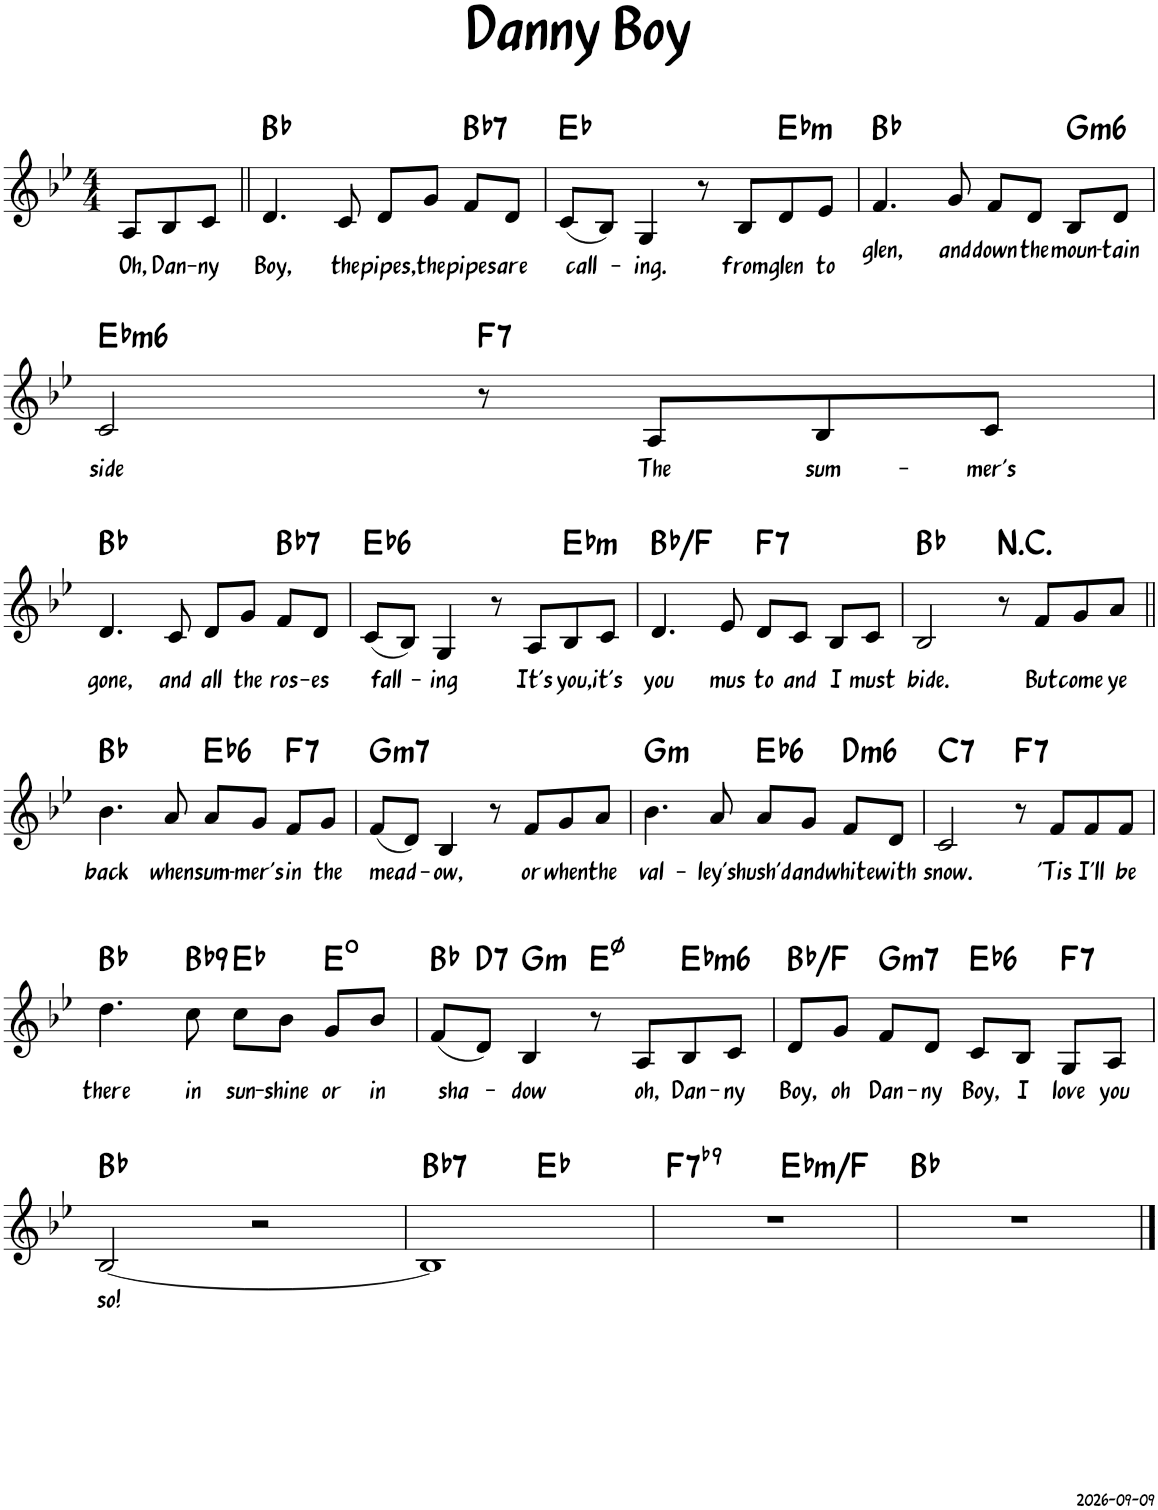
**kern	**text	**harte
*part1	*part1	*part1
*staff1	*staff1	*
*I"Piano	*	*
*I'Pno.	*	*
*clefG2	*	*
*k[b-e-]	*	*
*M4/4	*	*
=1	=1	=1
!	!LO:LY:b	!
8A/L	Oh,	.
!	!LO:LY:b	!
8B-/	Dan-	.
!	!LO:LY:b	!
8c/J	-ny	.
=2||	=2||	=2||
!	!LO:LY:b	!
4.d/	Boy,	Bb:maj
!	!LO:LY:b	!
8c/	the	.
!	!LO:LY:b	!
8d/L	pipes,	.
!	!LO:LY:b	!
8g/J	the	.
!	!LO:LY:b	!LO:H:kt=7
8f/L	pipes	Bb:7
!	!LO:LY:b	!
8d/J	are	.
=3	=3	=3
!	!LO:LY:b	!
(8c/L	call-	Eb:maj
8B-/J)	.	.
!	!LO:LY:b	!
4G/	-ing.	.
8r	.	.
!	!LO:LY:b	!
8B-/L	from	.
!	!LO:LY:b	!LO:H:kt=m
8d/	glen	Eb:min
!	!LO:LY:b	!
8e-/J	to	.
=4	=4	=4
!	!LO:LY:b	!
4.f/	glen,	Bb:maj
!	!LO:LY:b	!
8g/	and	.
!	!LO:LY:b	!
8f/L	down	.
!	!LO:LY:b	!
8d/J	the	.
!	!LO:LY:b	!LO:H:kt=m6
8B-/L	moun-	G:min6
!	!LO:LY:b	!
8d/J	-tain	.
!!LO:LB:g=z
=5	=5	=5
!	!LO:LY:b	!LO:H:kt=m6
2c/	side	Eb:min6
!	!	!LO:H:kt=7
8r	.	F:7
!	!LO:LY:b	!
8A/L	The	.
!	!LO:LY:b	!
8B-/	sum-	.
!	!LO:LY:b	!
8c/J	-mer's	.
!!LO:LB:g=z
=6	=6	=6
!	!LO:LY:b	!
4.d/	gone,	Bb:maj
!	!LO:LY:b	!
8c/	and	.
!	!LO:LY:b	!
8d/L	all	.
!	!LO:LY:b	!
8g/J	the	.
!	!LO:LY:b	!LO:H:kt=7
8f/L	ros-	Bb:7
!	!LO:LY:b	!
8d/J	-es	.
=7	=7	=7
!	!LO:LY:b	!LO:H:kt=6
(8c/L	fall-	Eb:maj6
8B-/J)	.	.
!	!LO:LY:b	!
4G/	-ing	.
8r	.	.
!	!LO:LY:b	!
8A/L	It's	.
!	!LO:LY:b	!LO:H:kt=m
8B-/	you,	Eb:min
!	!LO:LY:b	!
8c/J	it's	.
=8	=8	=8
!	!LO:LY:b	!
4.d/	you	Bb:maj/5
!	!LO:LY:b	!
8e-/	mus	.
!	!LO:LY:b	!LO:H:kt=7
8d/L	to	F:7
!	!LO:LY:b	!
8c/J	and	.
!	!LO:LY:b	!
8B-/L	I	.
!	!LO:LY:b	!
8c/J	must	.
=9	=9	=9
!	!LO:LY:b	!
2B-/	bide.	Bb:maj
!	!	!LO:H:kt=N.C.
8r	.	N
!	!LO:LY:b	!
8f/L	But	.
!	!LO:LY:b	!
8g/	come	.
!	!LO:LY:b	!
8a/J	ye	.
!!LO:LB:g=z
=10||	=10||	=10||
!	!LO:LY:b	!
4.b-\	back	Bb:maj
!	!LO:LY:b	!
8a/	when	.
!	!LO:LY:b	!LO:H:kt=6
8a/L	sum-	Eb:maj6
!	!LO:LY:b	!
8g/J	-mer's	.
!	!LO:LY:b	!LO:H:kt=7
8f/L	in	F:7
!	!LO:LY:b	!
8g/J	the	.
=11	=11	=11
!	!LO:LY:b	!LO:H:kt=m7
(8f/L	mead-	G:min7
8d/J)	.	.
!	!LO:LY:b	!
4B-/	-ow,	.
8r	.	.
!	!LO:LY:b	!
8f/L	or	.
!	!LO:LY:b	!
8g/	when	.
!	!LO:LY:b	!
8a/J	the	.
=12	=12	=12
!	!LO:LY:b	!LO:H:kt=m
4.b-\	val-	G:min
!	!LO:LY:b	!
8a/	-ley's	.
!	!LO:LY:b	!LO:H:kt=6
8a/L	hush'd	Eb:maj6
!	!LO:LY:b	!
8g/J	and	.
!	!LO:LY:b	!LO:H:kt=m6
8f/L	white	D:min6
!	!LO:LY:b	!
8d/J	with	.
=13	=13	=13
!	!LO:LY:b	!LO:H:kt=7
2c/	snow.	C:7
!	!	!LO:H:kt=7
8r	.	F:7
!	!LO:LY:b	!
8f/L	'Tis	.
!	!LO:LY:b	!
8f/	I'll	.
!	!LO:LY:b	!
8f/J	be	.
!!LO:LB:g=z
=14	=14	=14
!	!LO:LY:b	!
4.dd\	there	Bb:maj
!	!LO:LY:b	!LO:H:kt=9
8cc\	in	Bb:9
!	!LO:LY:b	!
8cc\L	sun-	Eb:maj
!	!LO:LY:b	!
8b-\J	-shine	.
!	!LO:LY:b	!
8g/L	or	E:dim
!	!LO:LY:b	!
8b-/J	in	.
=15	=15	=15
!	!LO:LY:b	!
(8f/L	sha-	Bb:maj
!	!	!LO:H:kt=7
8d/J)	.	D:7
!	!LO:LY:b	!LO:H:kt=m
4B-/	-dow	G:min
8r	.	E:hdim7
!	!LO:LY:b	!
8A/L	oh,	.
!	!LO:LY:b	!LO:H:kt=m6
8B-/	Dan-	Eb:min6
!	!LO:LY:b	!
8c/J	-ny	.
=16	=16	=16
!	!LO:LY:b	!
8d/L	Boy,	Bb:maj/5
!	!LO:LY:b	!
8g/J	oh	.
!	!LO:LY:b	!LO:H:kt=m7
8f/L	Dan-	G:min7
!	!LO:LY:b	!
8d/J	-ny	.
!	!LO:LY:b	!LO:H:kt=6
8c/L	Boy,	Eb:maj6
!	!LO:LY:b	!
8B-/J	I	.
!	!LO:LY:b	!LO:H:kt=7
8G/L	love	F:7
!	!LO:LY:b	!
8A/J	you	.
!!LO:LB:g=z
=17	=17	=17
!	!LO:LY:b	!
[2B-/	so!	Bb:maj
2r	.	.
=18	=18	=18
!	!	!LO:H:kt=7
*^	*	*
1B-]	2ryy	.	Bb:7
.	2ryy	.	Eb:maj
=19	=19	=19	=19
!	!	!	!LO:H:kt=7
1r	2ryy	.	F:7(b9)
!	!	!	!LO:H:kt=m
.	2ryy	.	Eb:min/2
*v	*v	*	*
=20	=20	=20
1r	.	Bb:maj
==	==	==
*-	*-	*-
